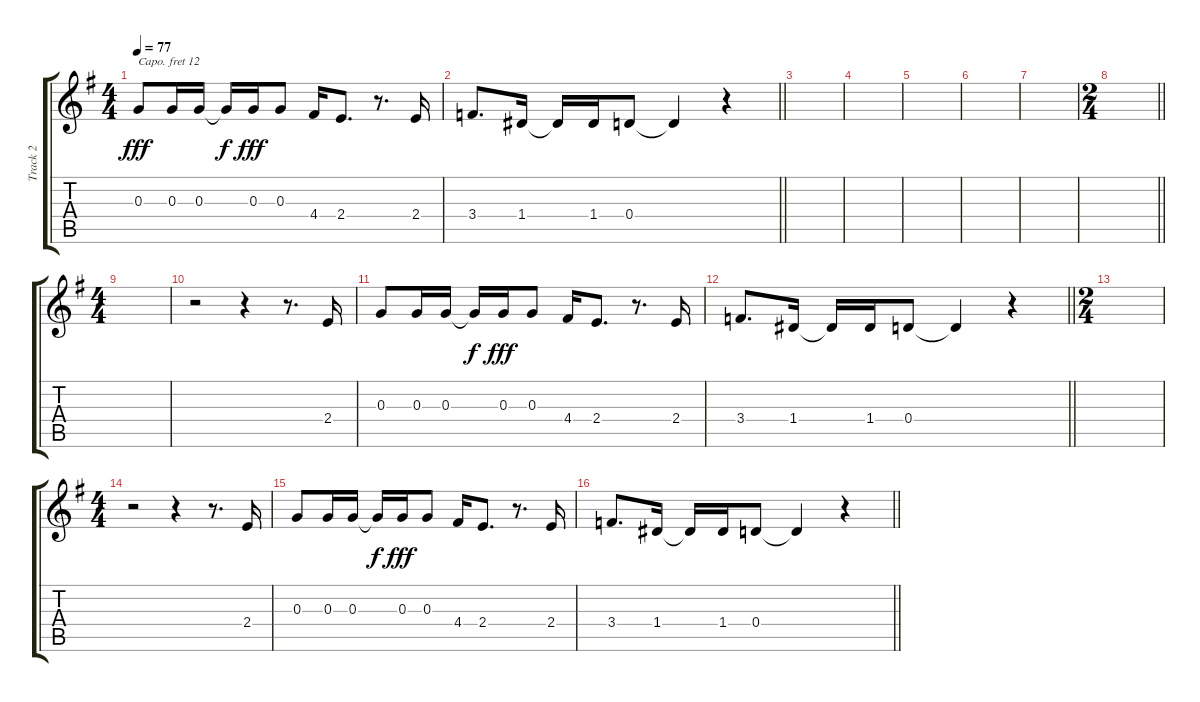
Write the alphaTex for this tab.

\track ("Track 2" "Track 2") {instrument accordion}
\staff {score tabs}
\capo 12
\tuning (E4 B3 G3 D3 A2 E2) {hide}
\ts (4 4)
\tempo 77
\clef g2
\ks g
0.3.8{dy fff} 0.3.16 0.3.16 0.3{t}.16{dy f} 0.3.16{dy fff} 0.3.8 4.4.16 2.4.8{d} r.8{d} 2.4.16 |
\barLineRight lightlight
3.4.8{d} 1.4.16 1.4{t}.16 1.4.16 0.4.8 0.4{t}.4 r.4 |
|
|
|
|
|
\ts (2 4)
\barLineRight lightlight
|
\ts (4 4)
|
r.2{instrument tenorsax} r.4 r.8{d} 2.4.16 |
0.3.8 0.3.16 0.3.16 0.3{t}.16{dy f} 0.3.16{dy fff} 0.3.8 4.4.16 2.4.8{d} r.8{d} 2.4.16 |
\barLineRight lightlight
3.4.8{d} 1.4.16 1.4{t}.16 1.4.16 0.4.8 0.4{t}.4 r.4 |
\ts (2 4)
|
\ts (4 4)
r.2{instrument tenorsax} r.4 r.8{d} 2.4.16 |
0.3.8 0.3.16 0.3.16 0.3{t}.16{dy f} 0.3.16{dy fff} 0.3.8 4.4.16 2.4.8{d} r.8{d} 2.4.16 |
\barLineRight lightlight
3.4.8{d} 1.4.16 1.4{t}.16 1.4.16 0.4.8 0.4{t}.4 r.4
